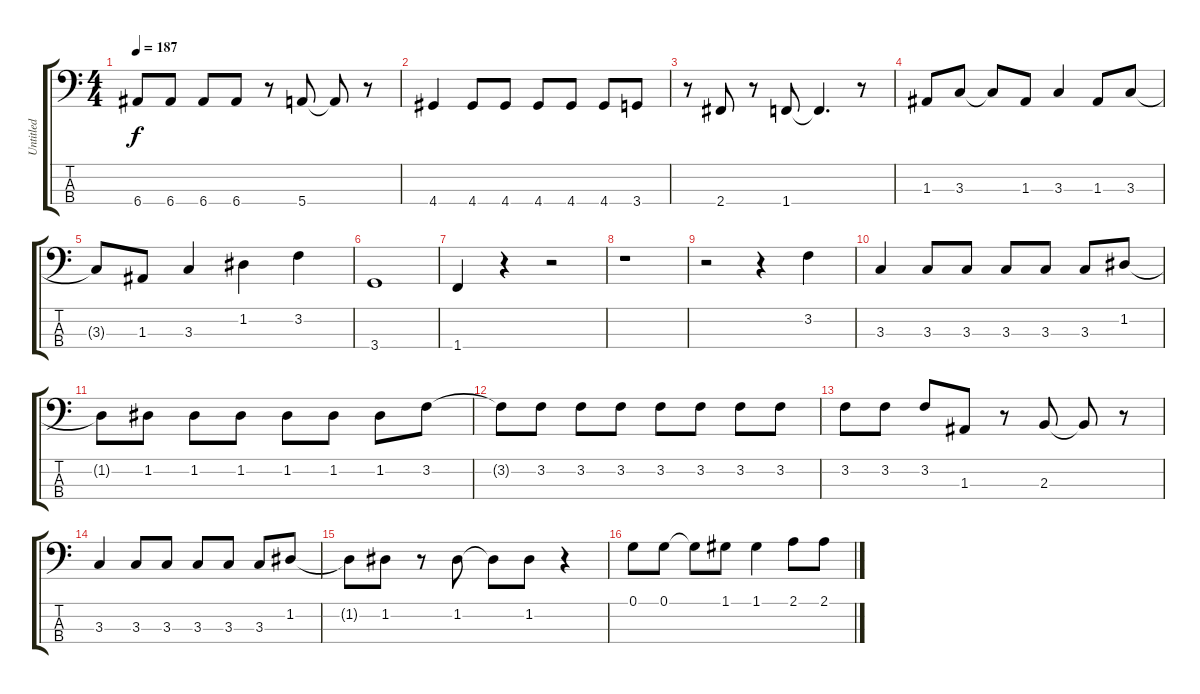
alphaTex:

\track ("Untitled" "Untitled") {instrument electricbassfinger}
\staff {score tabs}
\tuning (G2 D2 A1 E1) {hide}
\ts (4 4)
\tempo 187
\clef f4
\ks c
6.4{t}.8{dy f} 6.4.8 6.4.8 6.4.8 r.8 5.4.8 5.4{t}.8 r.8 |
4.4.4 4.4.8 4.4.8 4.4.8 4.4.8 4.4.8 3.4.8 |
r.8 2.4.8 r.8 1.4.8 1.4{t}.4{d} r.8 |
1.3.8 3.3.8 3.3{t}.8 1.3.8 3.3.4 1.3.8 3.3.8 |
3.3{t}.8 1.3.8 3.3.4 1.2.4 3.2.4 |
3.4.1 |
1.4.4 r.4 r.2 |
r.1 |
r.2 r.4 3.2.4 |
3.3.4 3.3.8 3.3.8 3.3.8 3.3.8 3.3.8 1.2.8 |
1.2{t}.8 1.2.8 1.2.8 1.2.8 1.2.8 1.2.8 1.2.8 3.2.8 |
3.2{t}.8 3.2.8 3.2.8 3.2.8 3.2.8 3.2.8 3.2.8 3.2.8 |
3.2.8 3.2.8 3.2.8 1.3.8 r.8 2.3.8 2.3{t}.8 r.8 |
3.3.4 3.3.8 3.3.8 3.3.8 3.3.8 3.3.8 1.2.8 |
1.2{t}.8 1.2.8 r.8 1.2.8 1.2{t}.8 1.2.8 r.4 |
0.1.8 0.1.8 0.1{t}.8 1.1.8 1.1.4 2.1.8 2.1.8
